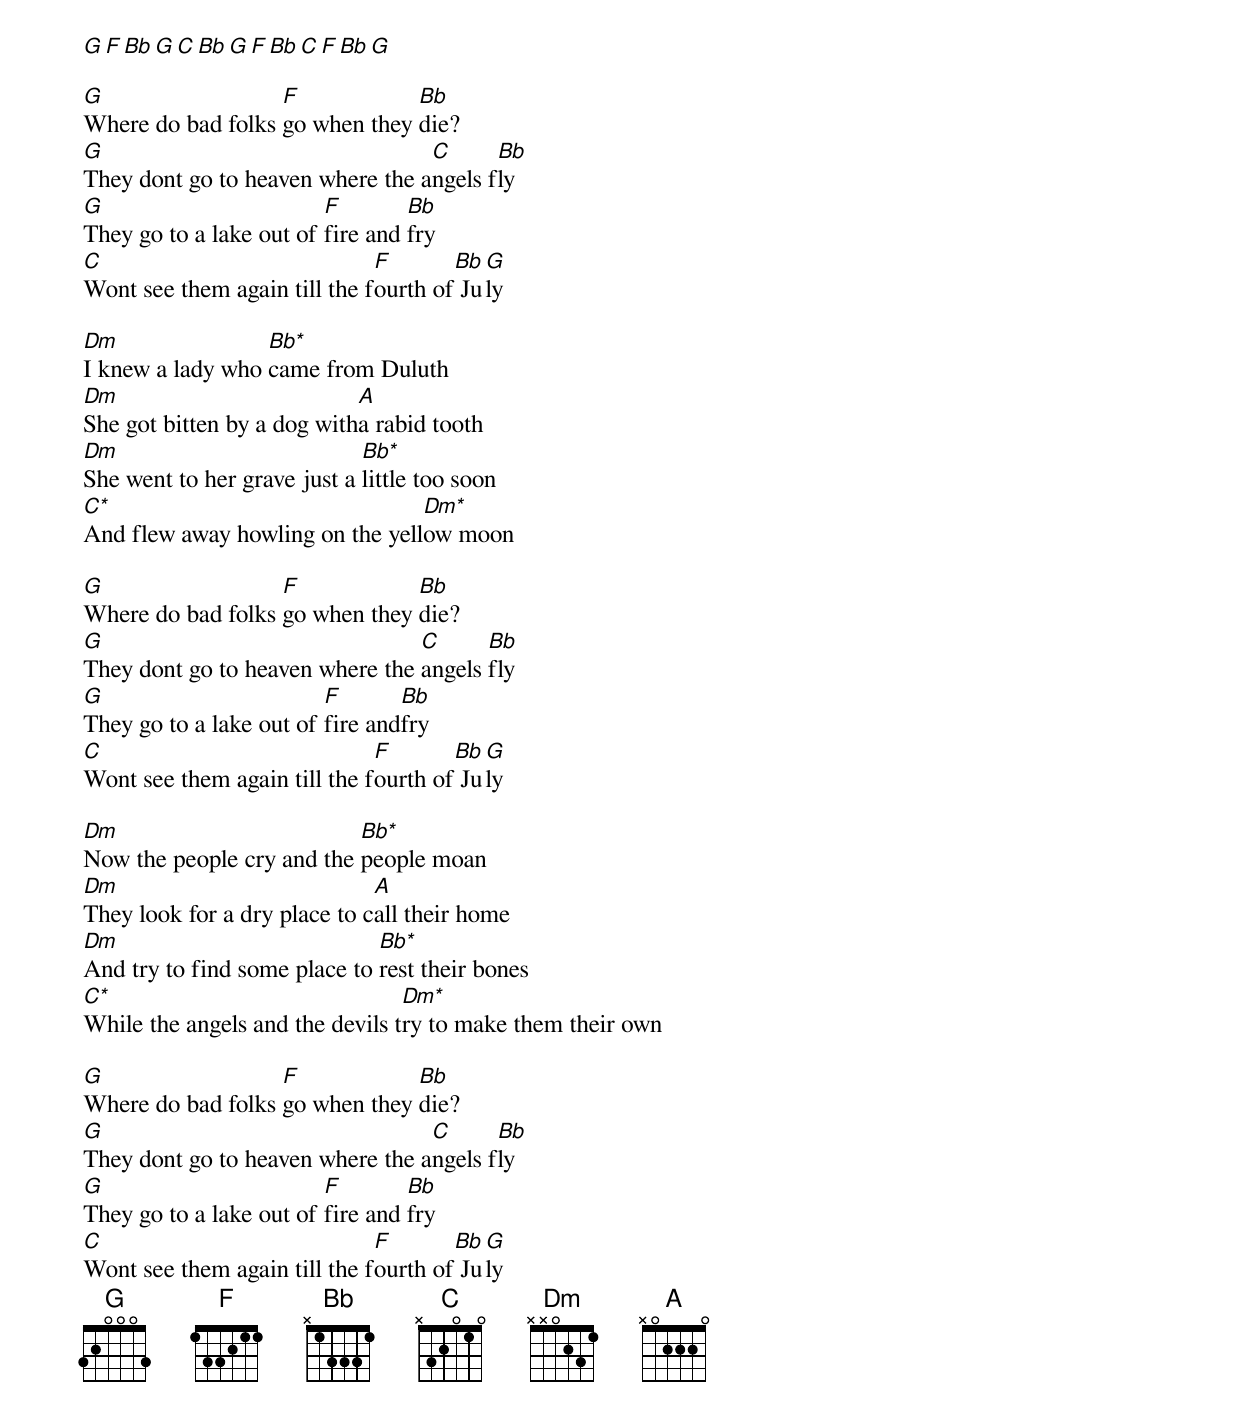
[G][F][Bb][G][C][Bb][G][F][Bb][C][F][Bb][G]

[G]Where do bad folks [F]go when they [Bb]die?
[G]They dont go to heaven where the a[C]ngels f[Bb]ly
[G]They go to a lake out of [F]fire and [Bb]fry
[C]Wont see them again till the f[F]ourth of[Bb] Ju[G]ly

[Dm]I knew a lady who [Bb*]came from Duluth
[Dm]She got bitten by a dog with[A]a rabid tooth
[Dm]She went to her grave just a [Bb*]little too soon
[C*]And flew away howling on the yell[Dm*]ow moon

[G]Where do bad folks [F]go when they [Bb]die?
[G]They dont go to heaven where the [C]angels [Bb]fly
[G]They go to a lake out of [F]fire and[Bb]fry
[C]Wont see them again till the f[F]ourth of[Bb] Ju[G]ly

[Dm]Now the people cry and the [Bb*]people moan
[Dm]They look for a dry place to c[A]all their home
[Dm]And try to find some place to [Bb*]rest their bones
[C*]While the angels and the devils t[Dm*]ry to make them their own

[G]Where do bad folks [F]go when they [Bb]die?
[G]They dont go to heaven where the a[C]ngels f[Bb]ly
[G]They go to a lake out of [F]fire and [Bb]fry
[C]Wont see them again till the f[F]ourth of[Bb] Ju[G]ly
